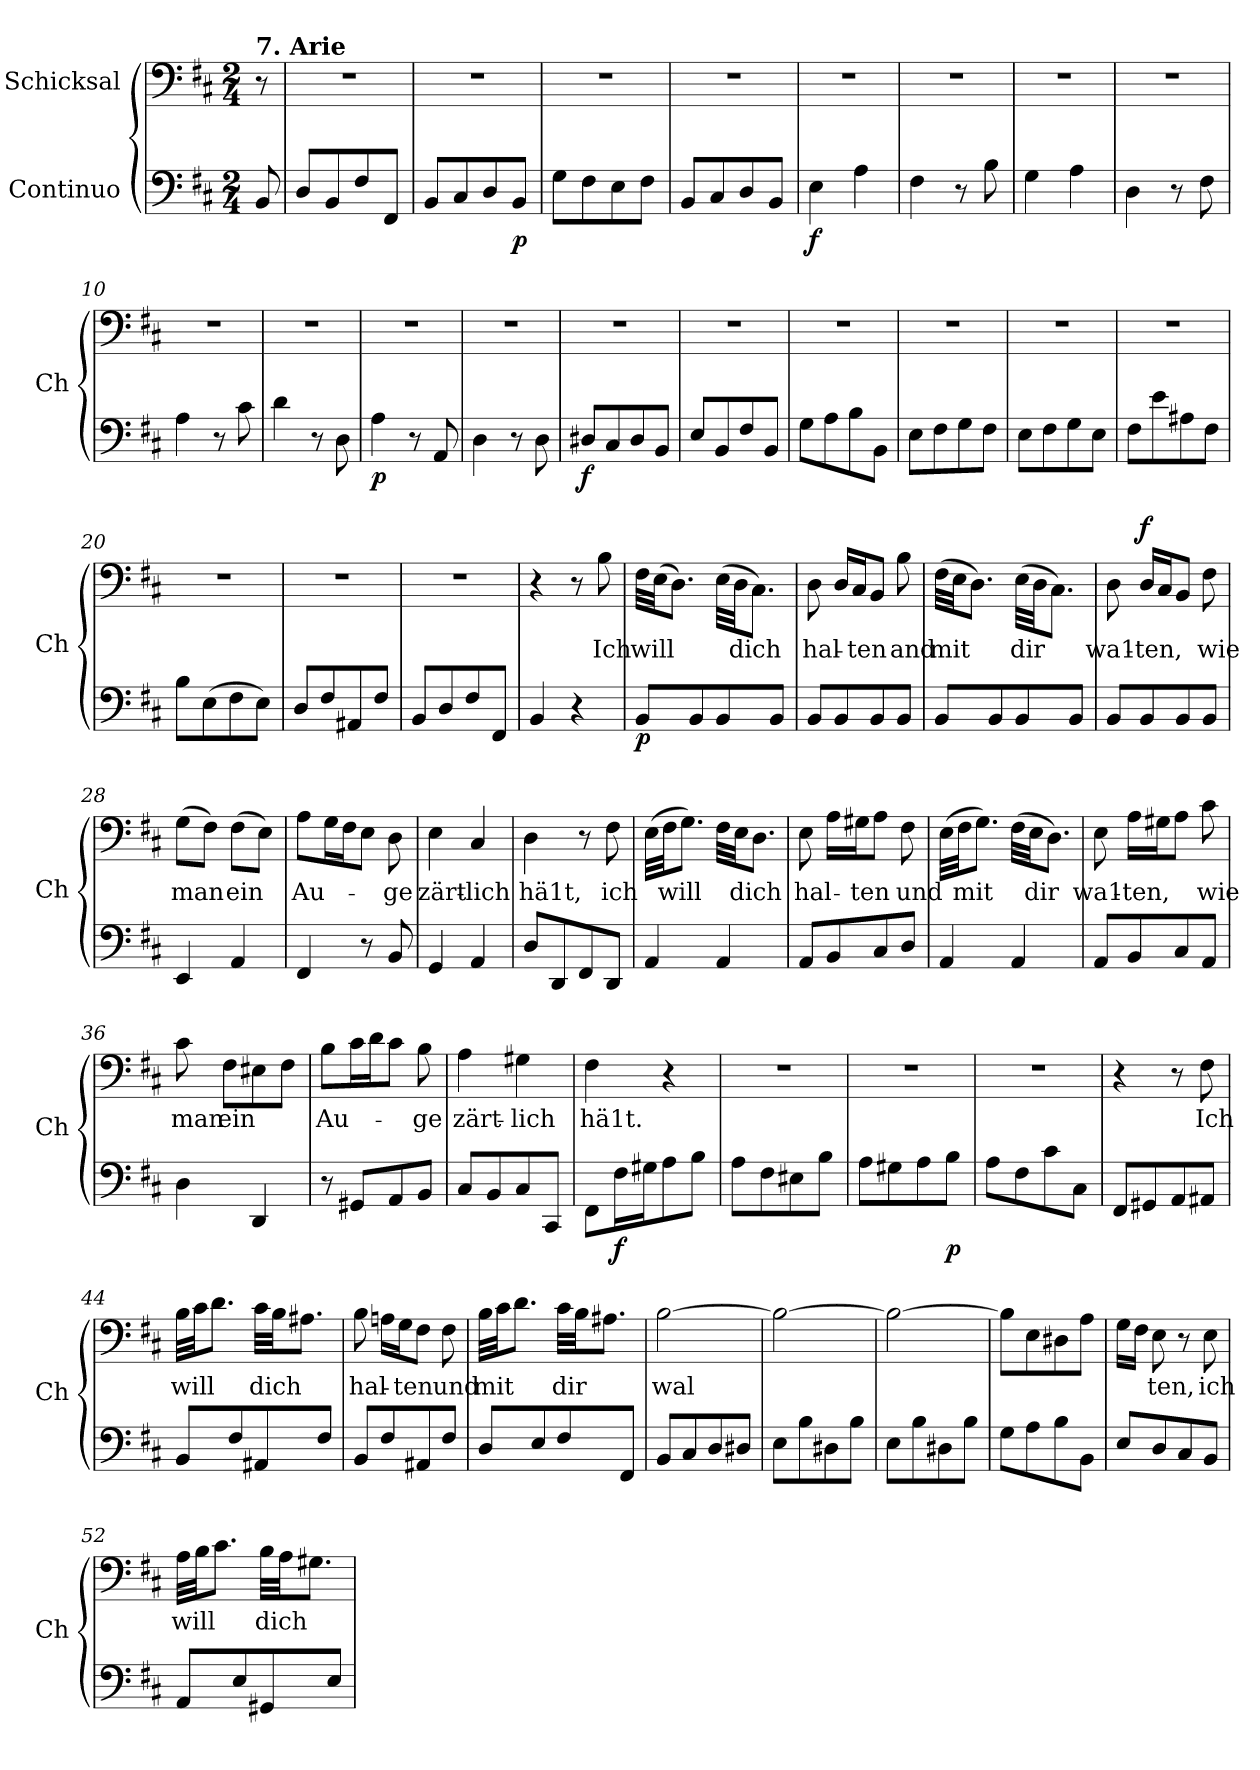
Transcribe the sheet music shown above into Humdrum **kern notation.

**kern	**dynam	**kern	**text	**dynam
*part2	*part2	*part1	*part1	*part1
*staff2	*staff2	*staff1	*staff1	*staff1
*I"Continuo	*	*I"Schicksal	*	*
*	*	*I'Ch	*	*
*clefF4	*	*clefF4	*	*
*k[f#c#]	*	*k[f#c#]	*	*
*M2/4	*	*M2/4	*	*
=1	=1	=1	=1	=1
!	!	!LO:TX:a:B:t=7. Arie	!	!
8BB/	.	8r	.	.
=2	=2	=2	=2	=2
8D/L	.	2r	.	.
8BB/	.	.	.	.
8F#/	.	.	.	.
8FF#/J	.	.	.	.
=3	=3	=3	=3	=3
8BB/L	.	2r	.	.
8C#/	.	.	.	.
8D/	.	.	.	.
!	!LO:DY:b	!	!	!
8BB/J	p	.	.	.
=4	=4	=4	=4	=4
8G\L	.	2r	.	.
8F#\	.	.	.	.
8E\	.	.	.	.
8F#\J	.	.	.	.
=5	=5	=5	=5	=5
8BB/L	.	2r	.	.
8C#/	.	.	.	.
8D/	.	.	.	.
8BB/J	.	.	.	.
=6	=6	=6	=6	=6
!	!LO:DY:b	!	!	!
4E\	f	2r	.	.
4A\	.	.	.	.
=7	=7	=7	=7	=7
4F#\	.	2r	.	.
8r	.	.	.	.
8B\	.	.	.	.
=8	=8	=8	=8	=8
4G\	.	2r	.	.
4A\	.	.	.	.
=9	=9	=9	=9	=9
4D\	.	2r	.	.
8r	.	.	.	.
8F#\	.	.	.	.
!!LO:LB:g=z
=10	=10	=10	=10	=10
4A\	.	2r	.	.
8r	.	.	.	.
8c#\	.	.	.	.
=11	=11	=11	=11	=11
4d\	.	2r	.	.
8r	.	.	.	.
8D\	.	.	.	.
=12	=12	=12	=12	=12
!	!LO:DY:b	!	!	!
4A\	p	2r	.	.
8r	.	.	.	.
8AA/	.	.	.	.
=13	=13	=13	=13	=13
4D\	.	2r	.	.
8r	.	.	.	.
8D\	.	.	.	.
=14	=14	=14	=14	=14
!	!LO:DY:b	!	!	!
8D#X/L	f	2r	.	.
8C#/	.	.	.	.
8D#/	.	.	.	.
8BB/J	.	.	.	.
=15	=15	=15	=15	=15
8E/L	.	2r	.	.
8BB/	.	.	.	.
8F#/	.	.	.	.
8BB/J	.	.	.	.
=16	=16	=16	=16	=16
8G\L	.	2r	.	.
8A\	.	.	.	.
8B\	.	.	.	.
8BB\J	.	.	.	.
=17	=17	=17	=17	=17
8E\L	.	2r	.	.
8F#\	.	.	.	.
8G\	.	.	.	.
8F#\J	.	.	.	.
=18	=18	=18	=18	=18
8E\L	.	2r	.	.
8F#\	.	.	.	.
8G\	.	.	.	.
8E\J	.	.	.	.
!!LO:LB:g=z
=19	=19	=19	=19	=19
8F#\L	.	2r	.	.
8e\	.	.	.	.
8A#X\	.	.	.	.
8F#\J	.	.	.	.
=20	=20	=20	=20	=20
8B\L	.	2r	.	.
(8E\	.	.	.	.
8F#\	.	.	.	.
8E\J)	.	.	.	.
=21	=21	=21	=21	=21
8D/L	.	2r	.	.
8F#/	.	.	.	.
8AA#X/	.	.	.	.
8F#/J	.	.	.	.
=22	=22	=22	=22	=22
8BB/L	.	2r	.	.
8D/	.	.	.	.
8F#/	.	.	.	.
8FF#/J	.	.	.	.
=23	=23	=23	=23	=23
4BB/	.	4r	.	.
4r	.	8r	.	.
!	!	!	!LO:LY:b	!
.	.	8B\	Ich	.
=24	=24	=24	=24	=24
!	!LO:DY:b	!	!LO:LY:b	!
8BB/L	p	32F#\LLL	will	.
.	.	(32E\JJ	.	.
.	.	8.D\J)	.	.
8BB/	.	.	.	.
8BB/	.	(32E\LLL	.	.
!	!	!	!LO:LY:b	!
.	.	32D\JJ	dich	.
.	.	8.C#\J)	.	.
8BB/J	.	.	.	.
=25	=25	=25	=25	=25
!	!	!	!LO:LY:b	!
8BB/L	.	8D\	hal-	.
8BB/	.	16D/LL	.	.
!	!	!	!LO:LY:b	!
.	.	16C#/J	-ten	.
8BB/	.	8BB/J	.	.
!	!	!	!LO:LY:b	!
8BB/J	.	8B\	and	.
=26	=26	=26	=26	=26
!	!	!	!LO:LY:b	!
8BB/L	.	(32F#\LLL	mit	.
.	.	32E\JJ	.	.
.	.	8.D\J)	.	.
8BB/	.	.	.	.
!	!	!	!LO:LY:b	!
8BB/	.	(32E\LLL	dir	.
.	.	32D\JJ	.	.
.	.	8.C#\J)	.	.
8BB/J	.	.	.	.
!!LO:LB:g=z
=27	=27	=27	=27	=27
!	!	!	!LO:LY:b	!
8BB/L	.	8D\	wa1-	.
!	!	!	!LO:LY:b	!LO:DY:a
8BB/	.	16D/LL	-ten,	f
.	.	16C#/J	.	.
8BB/	.	8BB/J	.	.
!	!	!	!LO:LY:b	!
8BB/J	.	8F#\	wie	.
=28	=28	=28	=28	=28
!	!	!	!LO:LY:b	!
4EE/	.	(8G\L	man	.
.	.	8F#\J)	.	.
!	!	!	!LO:LY:b	!
4AA/	.	(8F#\L	ein	.
.	.	8E\J)	.	.
=29	=29	=29	=29	=29
!	!	!	!LO:LY:b	!
4FF#/	.	8A\L	Au-	.
.	.	16G\L	.	.
.	.	16F#\J	.	.
8r	.	8E\J	.	.
!	!	!	!LO:LY:b	!
8BB/	.	8D\	-ge	.
=30	=30	=30	=30	=30
!	!	!	!LO:LY:b	!
4GG/	.	4E\	zärt-	.
!	!	!	!LO:LY:b	!
4AA/	.	4C#/	-lich	.
=31	=31	=31	=31	=31
!	!	!	!LO:LY:b	!
8D/L	.	4D\	hä1t,	.
8DD/	.	.	.	.
8FF#/	.	8r	.	.
!	!	!	!LO:LY:b	!
8DD/J	.	8F#\	ich	.
=32	=32	=32	=32	=32
4AA/	.	(32E\LLL	.	.
!	!	!	!LO:LY:b	!
.	.	32F#\JJ	will	.
.	.	8.G\J)	.	.
4AA/	.	32F#\LLL	.	.
!	!	!	!LO:LY:b	!
.	.	32E\JJ	dich	.
.	.	8.D\J	.	.
=33	=33	=33	=33	=33
!	!	!	!LO:LY:b	!
8AA/L	.	8E\	hal-	.
8BB/	.	16A\LL	.	.
!	!	!	!LO:LY:b	!
.	.	16G#X\J	-ten	.
8C#/	.	8A\J	.	.
!	!	!	!LO:LY:b	!
8D/J	.	8F#\	und	.
=34	=34	=34	=34	=34
4AA/	.	(32E\LLL	.	.
!	!	!	!LO:LY:b	!
.	.	32F#\JJ	mit	.
.	.	8.G\J)	.	.
4AA/	.	(32F#\LLL	.	.
!	!	!	!LO:LY:b	!
.	.	32E\JJ	dir	.
.	.	8.D\J)	.	.
!!LO:LB:g=z
=35	=35	=35	=35	=35
!	!	!	!LO:LY:b	!
8AA/L	.	8E\	wa1-	.
!	!	!	!LO:LY:b	!
8BB/	.	16A\LL	-ten,	.
.	.	16G#X\J	.	.
8C#/	.	8A\J	.	.
!	!	!	!LO:LY:b	!
8AA/J	.	8c#\	wie	.
=36	=36	=36	=36	=36
!	!	!	!LO:LY:b	!
4D\	.	8c#\	man	.
!	!	!	!LO:LY:b	!
.	.	8F#\L	ein	.
4DD/	.	8E#X\	.	.
.	.	8F#\J	.	.
=37	=37	=37	=37	=37
!	!	!	!LO:LY:b	!
8r	.	8B\L	Au-	.
8GG#X/L	.	16c#\L	.	.
.	.	16d\J	.	.
8AA/	.	8c#\J	.	.
!	!	!	!LO:LY:b	!
8BB/J	.	8B\	-ge	.
=38	=38	=38	=38	=38
!	!	!	!LO:LY:b	!
8C#/L	.	4A\	zärt-	.
8BB/	.	.	.	.
!	!	!	!LO:LY:b	!
8C#/	.	4G#X\	-lich	.
8CC#/J	.	.	.	.
=39	=39	=39	=39	=39
!	!	!	!LO:LY:b	!
8FF#\L	.	4F#\	hä1t.	.
!	!LO:DY:b	!	!	!
16F#\L	f	.	.	.
16G#X\J	.	.	.	.
8A\	.	4r	.	.
8B\J	.	.	.	.
=40	=40	=40	=40	=40
8A\L	.	2r	.	.
8F#\	.	.	.	.
8E#X\	.	.	.	.
8B\J	.	.	.	.
=41	=41	=41	=41	=41
8A\L	.	2r	.	.
8G#X\	.	.	.	.
8A\	.	.	.	.
!	!LO:DY:b	!	!	!
8B\J	p	.	.	.
=42	=42	=42	=42	=42
8A\L	.	2r	.	.
8F#\	.	.	.	.
8c#\	.	.	.	.
8C#\J	.	.	.	.
!!LO:LB:g=z
=43	=43	=43	=43	=43
8FF#/L	.	4r	.	.
8GG#X/	.	.	.	.
8AA/	.	8r	.	.
!	!	!	!LO:LY:b	!
8AA#X/J	.	8F#\	Ich	.
=44	=44	=44	=44	=44
!	!	!	!LO:LY:b	!
8BB/L	.	32B\LLL	will	.
.	.	32c#\JJ	.	.
.	.	8.d\J	.	.
8F#/	.	.	.	.
!	!	!	!LO:LY:b	!
8AA#X/	.	32c#\LLL	dich	.
.	.	32B\JJ	.	.
.	.	8.A#X\J	.	.
8F#/J	.	.	.	.
=45	=45	=45	=45	=45
!	!	!	!LO:LY:b	!
8BB/L	.	8B\	hal-	.
8F#/	.	16An\LL	.	.
!	!	!	!LO:LY:b	!
.	.	16G\J	-ten	.
8AA#X/	.	8F#\J	.	.
!	!	!	!LO:LY:b	!
8F#/J	.	8F#\	und	.
=46	=46	=46	=46	=46
!	!	!	!LO:LY:b	!
8D/L	.	32B\LLL	mit	.
.	.	32c#\JJ	.	.
.	.	8.d\J	.	.
8E/	.	.	.	.
!	!	!	!LO:LY:b	!
8F#/	.	32c#\LLL	dir	.
.	.	32B\JJ	.	.
.	.	8.A#X\J	.	.
8FF#/J	.	.	.	.
=47	=47	=47	=47	=47
!	!	!	!LO:LY:b	!
8BB/L	.	[>2B\	wal-	.
8C#/	.	.	.	.
8D/	.	.	.	.
8D#X/J	.	.	.	.
=48	=48	=48	=48	=48
8E\L	.	2B\_	.	.
8B\	.	.	.	.
8D#X\	.	.	.	.
8B\J	.	.	.	.
=49	=49	=49	=49	=49
8E\L	.	2B\_	.	.
8B\	.	.	.	.
8D#X\	.	.	.	.
8B\J	.	.	.	.
!!LO:PB:g=z
=50	=50	=50	=50	=50
8G\L	.	8B\L]	.	.
8A\	.	8E\	.	.
8B\	.	8D#X\	.	.
8BB\J	.	8A\J	.	.
=51	=51	=51	=51	=51
8E/L	.	16G\LL	.	.
!	!	!	!LO:LY:b	!
.	.	16F#\JJ	--	.
!	!	!	!LO:LY:b	!
8D/	.	8E\	ten,	.
8C#/	.	8r	.	.
!	!	!	!LO:LY:b	!
8BB/J	.	8E\	ich	.
=52	=52	=52	=52	=52
!	!	!	!LO:LY:b	!
8AA/L	.	32A\LLL	will	.
.	.	32B\JJ	.	.
.	.	8.c#\J	.	.
8E/	.	.	.	.
!	!	!	!LO:LY:b	!
8GG#X/	.	32B\LLL	dich	.
.	.	32A\JJ	.	.
.	.	8.G#X\J	.	.
8E/J	.	.	.	.
=	=	=	=	=
*-	*-	*-	*-	*-
